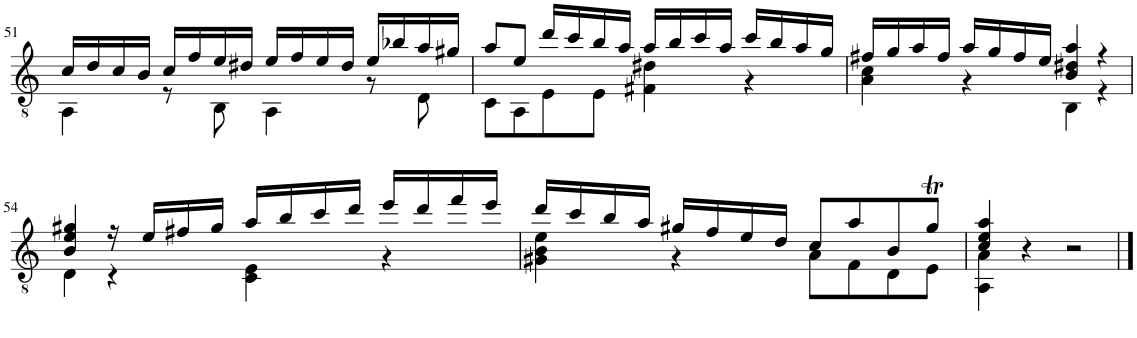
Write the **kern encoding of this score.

**kern
*part1
*staff1
*I"Classical Guitar
!!LO:PB:g=z
*clefGv2
*k[]
*M4/4
*met(c)
=51
*^
16c/LL	4AA\
16d/	.
16c/	.
16B/JJ	.
16c/LL	8r
16f/	.
16e/	8BB\
16d#X/JJ	.
16e/LL	4AA\
16f/	.
16e/	.
16d#/JJ	.
16e/LL	8r
16b-X/	.
16a/	8D\
16g#X/JJ	.
=52	=52
8a/L	8C\L
8e/J	8AA\
16dd/LL	8E\
16cc/	.
16b/	8E\J
16a/JJ	.
16a/LL	4F#X\ 4d#X\
16b/	.
16cc/	.
16a/JJ	.
16cc/LL	4r
16b/	.
16a/	.
16g/JJ	.
=53	=53
16f#X/LL	4A\ 4c\
16g/	.
16a/	.
16f#/JJ	.
16a/LL	4r
16g/	.
16f#/	.
16e/JJ	.
4B/ 4d#X/ 4a/	4BB\
4r	4r
!!LO:LB:g=z	!!
=54	=54
4B/ 4e/ 4g#X/	4D\
16r	4r
16e/LL	.
16f#X/	.
16g#/JJ	.
16a/LL	4C\ 4E\
16b/	.
16cc/	.
16dd/JJ	.
16ee/LL	4r
16dd/	.
16ff/	.
16ee/JJ	.
=55	=55
16dd/LL	4G#X\ 4B\ 4e\
16cc/	.
16b/	.
16a/JJ	.
16g#X/LL	4r
16f/	.
16e/	.
16d/JJ	.
8c/L	8A\L
8a/	8F\
8B/	8D\
8g#t/J	8E\J
=56	=56
4c/ 4e/ 4a/	4AA\ 4A\
4r	2.ryy
2r	.
*v	*v
==
*-
